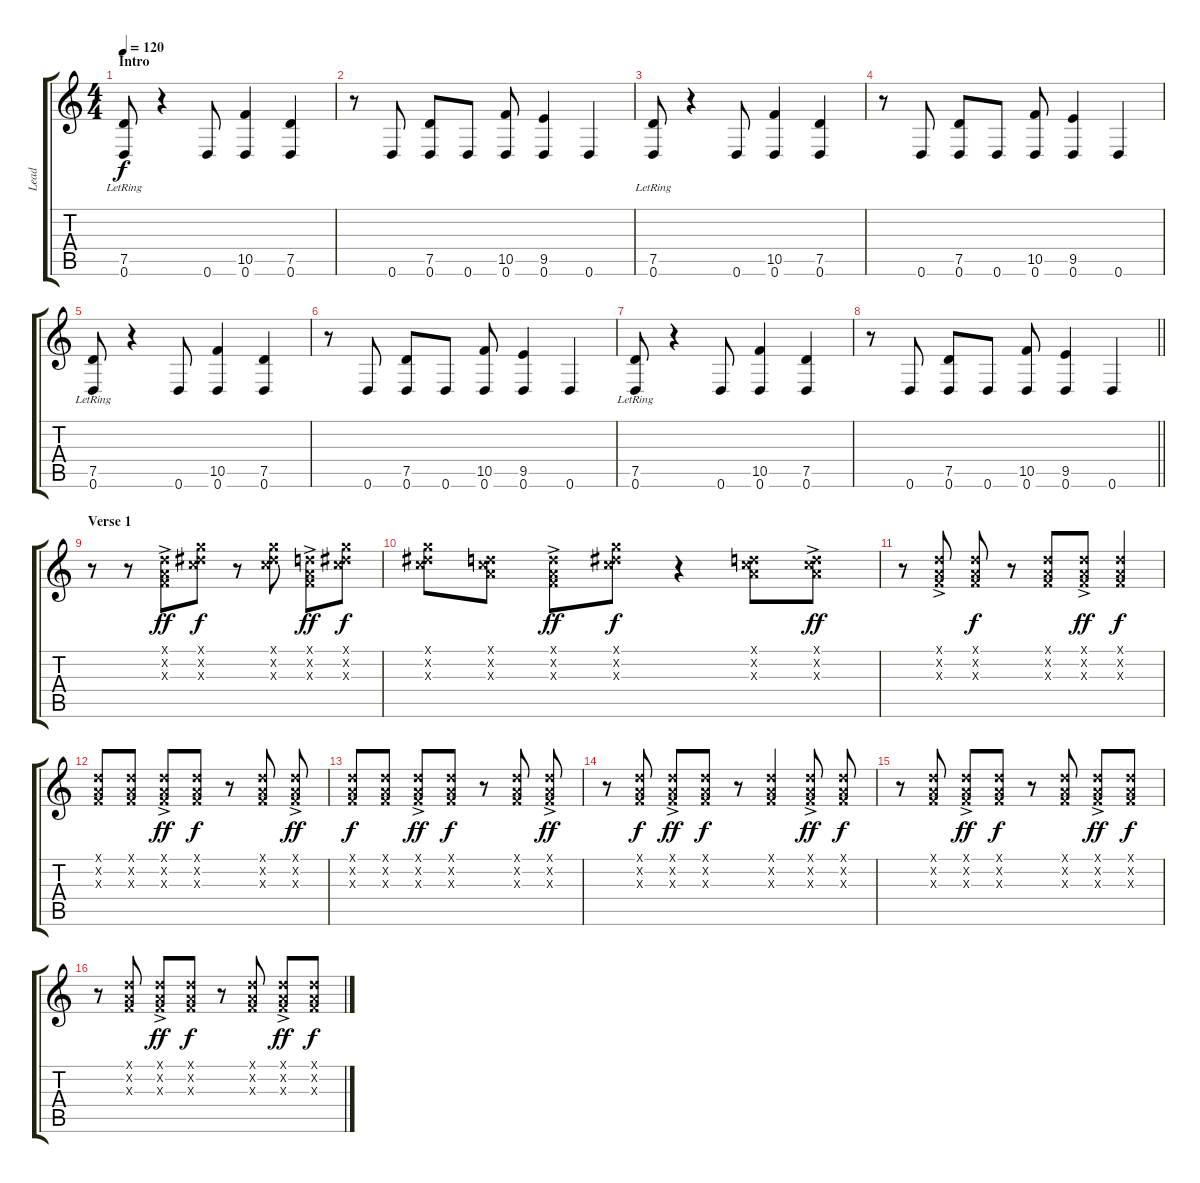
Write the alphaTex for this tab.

\track ("Lead" "Lead") {instrument electricguitarclean}
\staff {score tabs}
\tuning (D4 A3 F3 C3 G2 D2) {hide}
\ts (4 4)
\section ("" "Intro")
\tempo 120
\clef g2
\ks c
(7.5{lr} 0.6{lr}).8{dy f instrument electricguitarclean} r.4 0.6.8 (10.5 0.6).4 (7.5 0.6).4 |
r.8 0.6.8 (7.5 0.6).8 0.6.8 (10.5 0.6).8 (9.5 0.6).4 0.6.4 |
(7.5{lr} 0.6{lr}).8 r.4 0.6.8 (10.5 0.6).4 (7.5 0.6).4 |
r.8 0.6.8 (7.5 0.6).8 0.6.8 (10.5 0.6).8 (9.5 0.6).4 0.6.4 |
(7.5{lr} 0.6{lr}).8 r.4 0.6.8 (10.5 0.6).4 (7.5 0.6).4 |
r.8 0.6.8 (7.5 0.6).8 0.6.8 (10.5 0.6).8 (9.5 0.6).4 0.6.4 |
(7.5{lr} 0.6{lr}).8 r.4 0.6.8 (10.5 0.6).4 (7.5 0.6).4 |
\barLineRight lightlight
r.8 0.6.8 (7.5 0.6).8 0.6.8 (10.5 0.6).8 (9.5 0.6).4 0.6.4 |
\section ("" "Verse 1")
r.8 r.8 (0.1{ac x} 0.2{x} 0.3{x}).8{dy ff} (5.1{x} 6.2{x} 7.3{x}).8{dy f} r.8 (5.1{x} 6.2{x} 7.3{x}).8 (0.1{ac x} 0.2{x} 0.3{x}).8{dy ff} (5.1{x} 6.2{x} 7.3{x}).8{dy f} |
(5.1{x} 6.2{x} 7.3{x}).8 (0.1{x} 0.2{x} 7.3{x}).8 (0.1{ac x} 0.2{x} 0.3{x}).8{dy ff} (5.1{x} 6.2{x} 7.3{x}).8{dy f} r.4 (0.1{x} 0.2{x} 7.3{x}).8 (0.1{ac x} 0.2{x} 7.3{x}).8{dy ff} |
r.8 (0.1{ac x} 0.2{x} 0.3{x}).8 (0.1{x} 0.2{x} 0.3{x}).8{dy f} r.8 (0.1{x} 0.2{x} 0.3{x}).8 (0.1{ac x} 0.2{x} 0.3{x}).8{dy ff} (0.1{x} 0.2{x} 0.3{x}).4{dy f} |
(0.1{x} 0.2{x} 0.3{x}).8 (0.1{x} 0.2{x} 0.3{x}).8 (0.1{ac x} 0.2{x} 0.3{x}).8{dy ff} (0.1{x} 0.2{x} 0.3{x}).8{dy f} r.8 (0.1{x} 0.2{x} 0.3{x}).8 (0.1{x} 0.2{ac x} 0.3{x}).8{dy ff} |
(0.1{x} 0.2{x} 0.3{x}).8{dy f} (0.1{x} 0.2{x} 0.3{x}).8 (0.1{ac x} 0.2{x} 0.3{x}).8{dy ff} (0.1{x} 0.2{x} 0.3{x}).8{dy f} r.8 (0.1{x} 0.2{x} 0.3{x}).8 (0.1{ac x} 0.2{x} 0.3{x}).8{dy ff} |
r.8 (0.1{x} 0.2{x} 0.3{x}).8{dy f} (0.1{x} 0.2{ac x} 0.3{x}).8{dy ff} (0.1{x} 0.2{x} 0.3{x}).8{dy f} r.8 (0.1{x} 0.2{x} 0.3{x}).4 (0.1{x} 0.2{ac x} 0.3{x}).8{dy ff} (0.1{x} 0.2{x} 0.3{x}).8{dy f} |
r.8 (0.1{x} 0.2{x} 0.3{x}).8 (0.1{ac x} 0.2{x} 0.3{x}).8{dy ff} (0.1{x} 0.2{x} 0.3{x}).8{dy f} r.8 (0.1{x} 0.2{x} 0.3{x}).8 (0.1{x} 0.2{ac x} 0.3{x}).8{dy ff} (0.1{x} 0.2{x} 0.3{x}).8{dy f} |
r.8 (0.1{x} 0.2{x} 0.3{x}).8 (0.1{ac x} 0.2{x} 0.3{x}).8{dy ff} (0.1{x} 0.2{x} 0.3{x}).8{dy f} r.8 (0.1{x} 0.2{x} 0.3{x}).8 (0.1{x} 0.2{ac x} 0.3{x}).8{dy ff} (0.1{x} 0.2{x} 0.3{x}).8{dy f}
